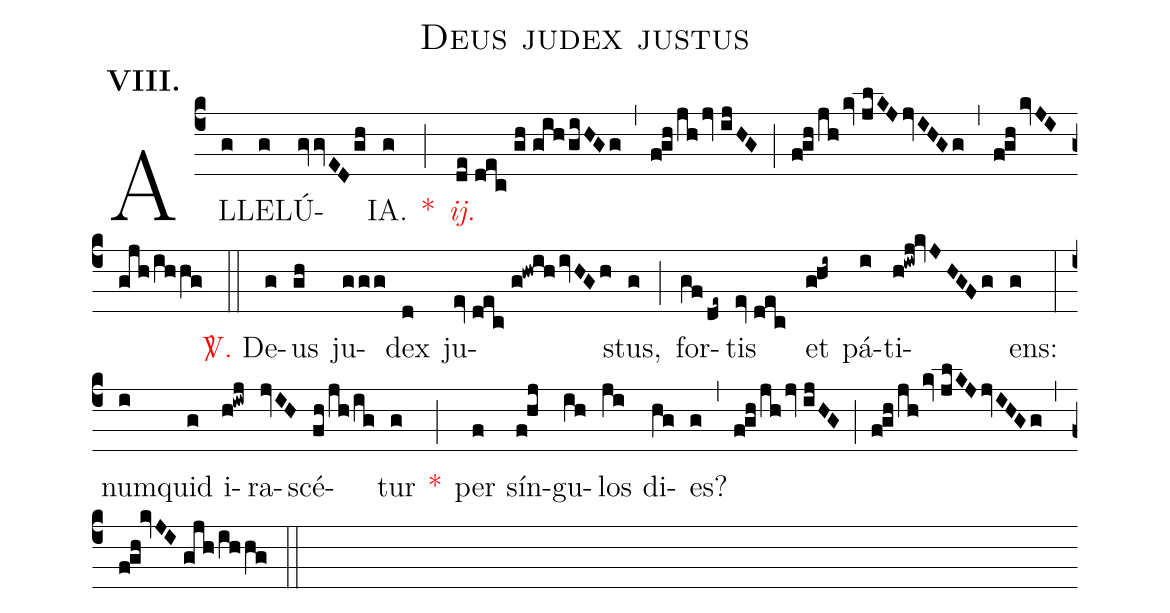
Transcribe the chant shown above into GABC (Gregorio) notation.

name:Deus judex justus;
mode:VIII.;
office-part:Alleluia;
%%
(c4) AL(g)LE(g)LÚ(gvvED/gh)IA.(g) <v>\red{*}</v>(;) <v>\redit{ij.}</v>(de//dec//gh//gih/giHGg) (,) (f!gh/jh/jv//ijHG) (;) (f!gh/jh/kv//jlKJ/jvIHGg) (,) (f!gh/kvJI//gjh/ihhg) (::) <v>\red{\Vbar.}</v> De(g)us(gh) ju(ggg)dex(d) ju(ev//dec//g!hwih/ivHGh)stus,(g) (;) for(gf/de~)tis(ev//dec) et(g!hi~) pá(i)ti(h!iwj!kvJHGFg)ens:(g) (:) num(i)quid(g) i(h!iwj)ra(jvIH)scé(fh/jh/ig)tur(g) <v>\red{*}</v>(;) per(f) sín(f!hj)gu(ih)los(ji) di(hg)es?(g) (,) (f!gh/jh/jv//ijHG) (;) (f!gh/jh/kv//jlKJ/jvIHGg) (,) (f!gh!kvJI//gjh/ihhg) (::)
